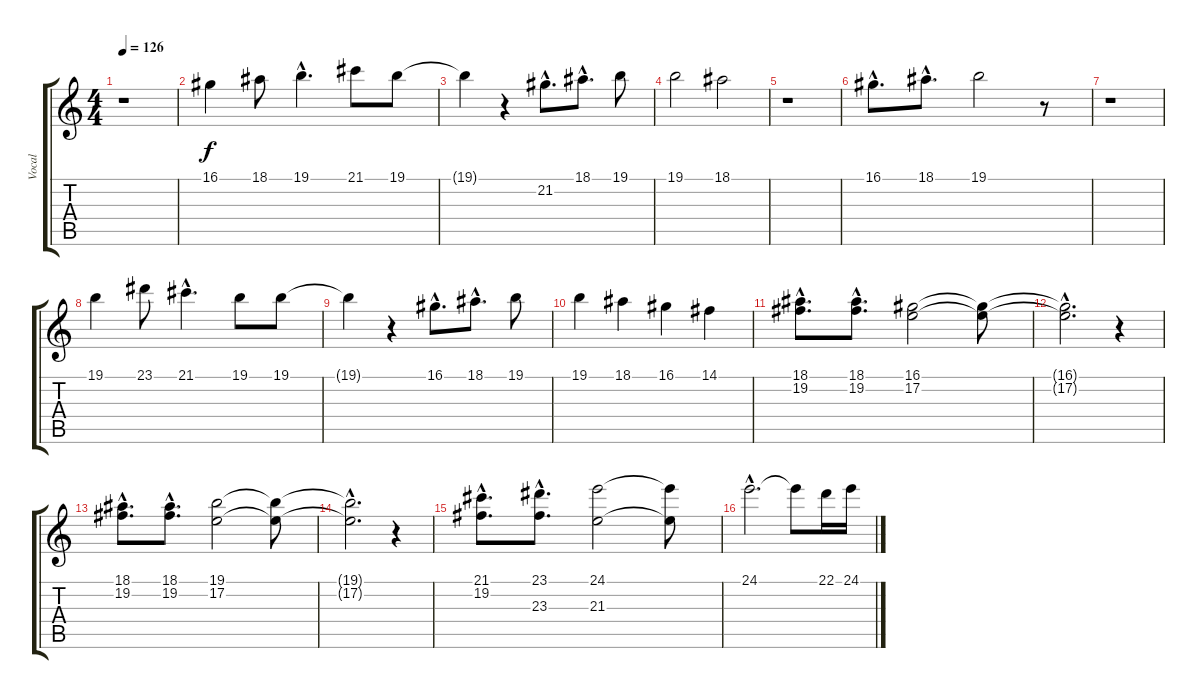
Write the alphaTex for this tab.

\track ("Vocal" "Vocal") {instrument lead6voice}
\staff {score tabs}
\tuning (E4 B3 G3 D3 A2 E2) {hide}
\ts (4 4)
\tempo 126
\clef g2
\ks c
r.1{dy f} |
16.1.4 18.1.8 19.1{hac}.4{d} 21.1.8 19.1.8 |
19.1{t}.4 r.4 21.2{hac}.8{d} 18.1{hac}.8{d} 19.1.8 |
19.1.2 18.1.2 |
r.1 |
16.1{hac}.8{d} 18.1{hac}.8{d} 19.1.2 r.8 |
r.1 |
19.1.4 23.1.8 21.1{hac}.4{d} 19.1.8 19.1.8 |
19.1{t}.4 r.4 16.1{hac}.8{d} 18.1{hac}.8{d} 19.1.8 |
19.1.4 18.1.4 16.1.4 14.1.4 |
(18.1{hac} 19.2{hac}).8{d} (18.1{hac} 19.2{hac}).8{d} (16.1 17.2).2 (16.1{t} 17.2{t}).8 |
(16.1{hac t} 17.2{hac t}).2{d} r.4 |
(18.1{hac} 19.2{hac}).8{d} (18.1{hac} 19.2{hac}).8{d} (19.1 17.2).2 (19.1{t} 17.2{t}).8 |
(19.1{hac t} 17.2{hac t}).2{d} r.4 |
(21.1{hac} 19.2{hac}).8{d} (23.1{hac} 23.3{hac}).8{d} (24.1 21.3).2 (24.1{t} 21.3{t}).8 |
24.1{hac}.2{d} 24.1{t}.8 22.1.16 24.1.16
